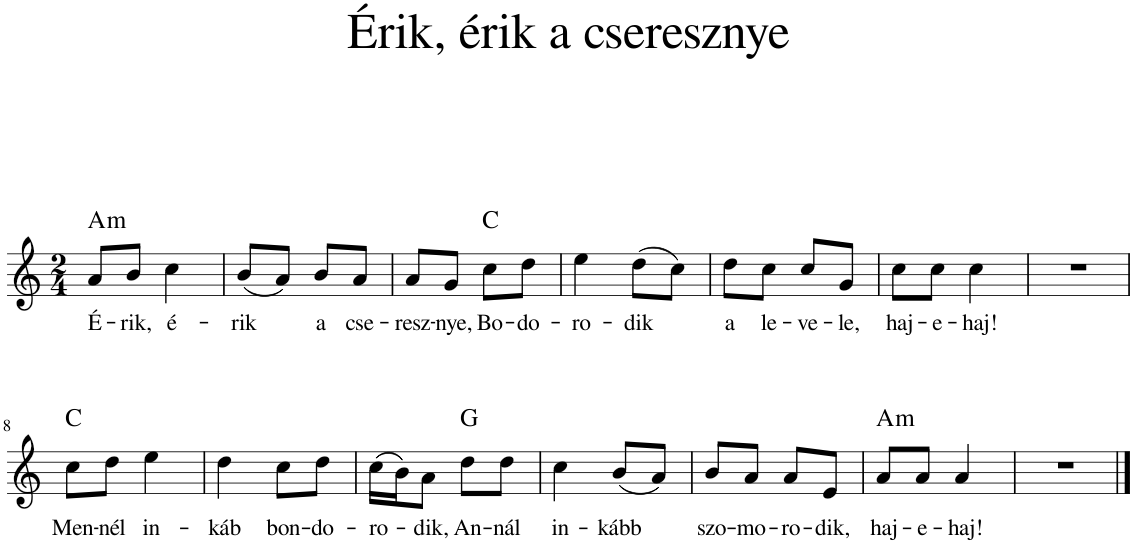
**kern	**text	**harte
*part1	*part1	*part1
*staff1	*staff1	*
*I"Piano	*	*
*I'Pno.	*	*
*clefG2	*	*
*k[]	*	*
*M2/4	*	*
=1	=1	=1
!	!LO:LY:b	!LO:H:kt=m
8a/L	É-	A:min
!	!LO:LY:b	!
8b/J	-rik,	.
!	!LO:LY:b	!
4cc\	é-	.
=2	=2	=2
!	!LO:LY:b	!
(8b/L	-rik	.
8a/J)	.	.
!	!LO:LY:b	!
8b/L	a	.
!	!LO:LY:b	!
8a/J	cse-	.
=3	=3	=3
!	!LO:LY:b	!
8a/L	-resz-	.
!	!LO:LY:b	!
8g/J	-nye,	.
!	!LO:LY:b	!
8cc\L	Bo-	C:maj
!	!LO:LY:b	!
8dd\J	-do-	.
=4	=4	=4
!	!LO:LY:b	!
4ee\	-ro-	.
!	!LO:LY:b	!
(8dd\L	-dik	.
8cc\J)	.	.
=5	=5	=5
!	!LO:LY:b	!
8dd\L	a	.
!	!LO:LY:b	!
8cc\J	le-	.
!	!LO:LY:b	!
8cc/L	-ve-	.
!	!LO:LY:b	!
8g/J	-le,	.
=6	=6	=6
!	!LO:LY:b	!
8cc\L	haj-	.
!	!LO:LY:b	!
8cc\J	-e-	.
!	!LO:LY:b	!
4cc\	-haj!	.
=7	=7	=7
2r	.	.
!!LO:LB:g=z
=8	=8	=8
!	!LO:LY:b	!
8cc\L	Men-	C:maj
!	!LO:LY:b	!
8dd\J	-nél	.
!	!LO:LY:b	!
4ee\	in-	.
=9	=9	=9
!	!LO:LY:b	!
4dd\	-káb	.
!	!LO:LY:b	!
8cc\L	bon-	.
!	!LO:LY:b	!
8dd\J	-do-	.
=10	=10	=10
!	!LO:LY:b	!
(16cc\LL	-ro-	.
16b\J)	.	.
!	!LO:LY:b	!
8a\J	-dik,	.
!	!LO:LY:b	!
8dd\L	An-	G:maj
!	!LO:LY:b	!
8dd\J	-nál	.
=11	=11	=11
!	!LO:LY:b	!
4cc\	in-	.
!	!LO:LY:b	!
(8b/L	-kább	.
8a/J)	.	.
=12	=12	=12
!	!LO:LY:b	!
8b/L	szo-	.
!	!LO:LY:b	!
8a/J	-mo-	.
!	!LO:LY:b	!
8a/L	-ro-	.
!	!LO:LY:b	!
8e/J	-dik,	.
=13	=13	=13
!	!LO:LY:b	!LO:H:kt=m
8a/L	haj-	A:min
!	!LO:LY:b	!
8a/J	-e-	.
!	!LO:LY:b	!
4a/	-haj!	.
=14	=14	=14
2r	.	.
==	==	==
*-	*-	*-
